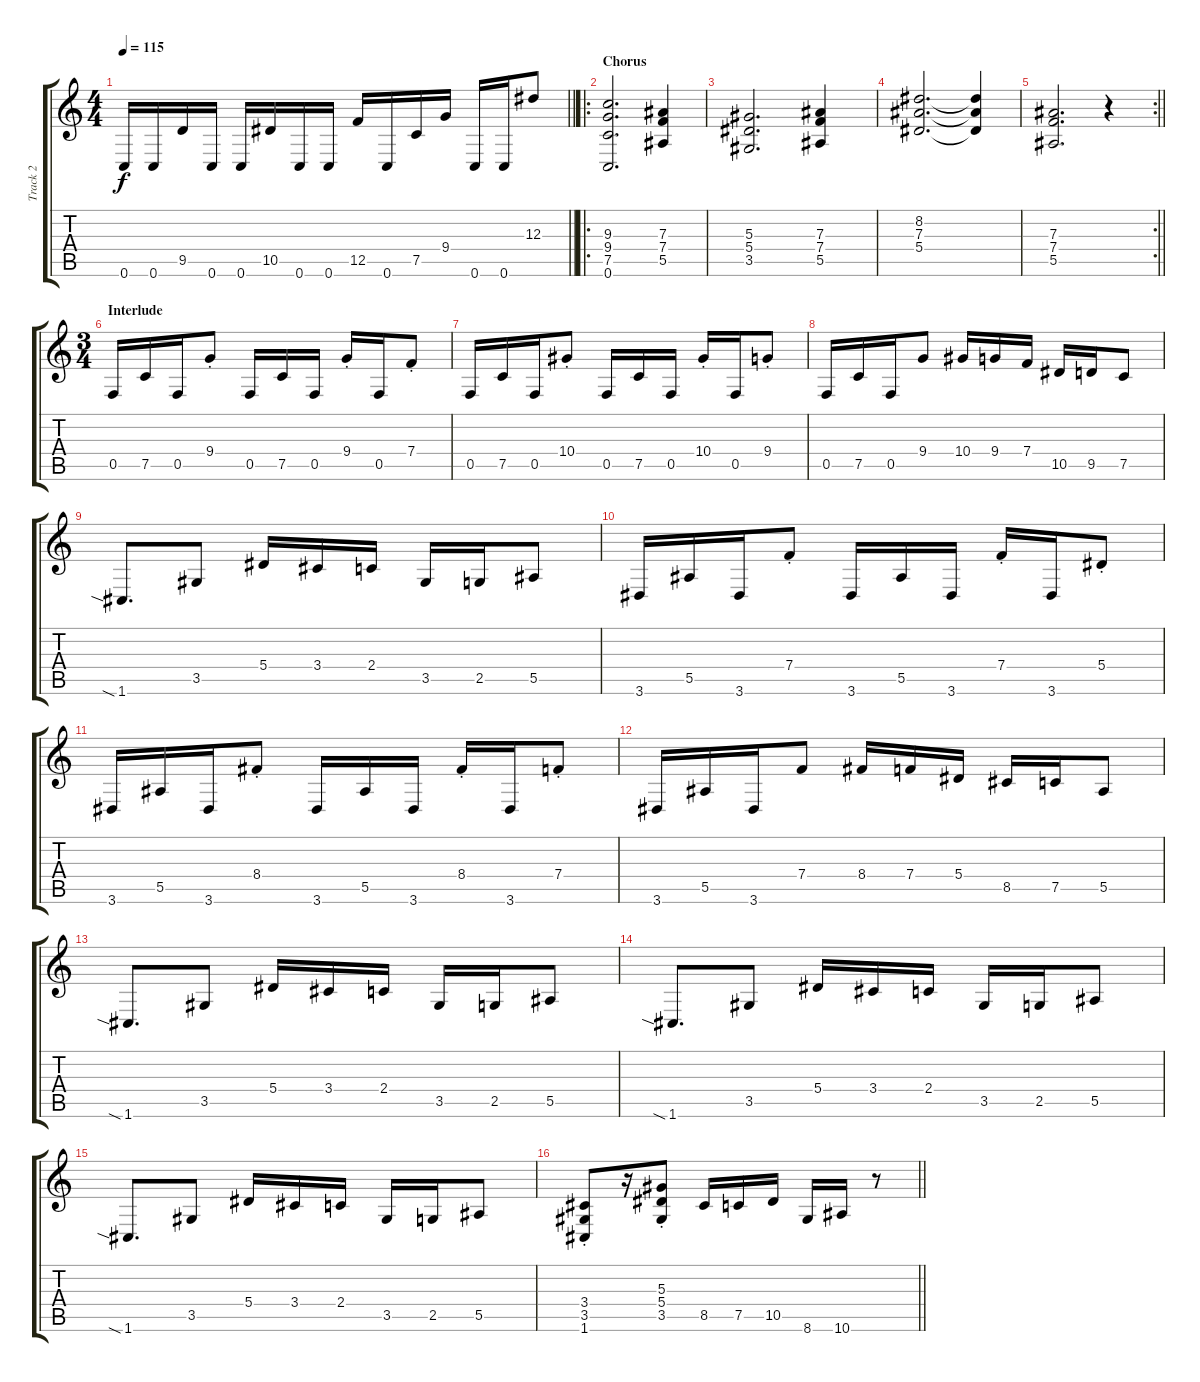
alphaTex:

\track ("Track 2" "Track 2") {instrument distortionguitar}
\staff {score tabs}
\tuning (C4 G3 Eb3 Bb2 F2 C2) {hide}
\ts (4 4)
\tempo 115
\clef g2
\barLineRight lightlight
\ks c
0.6.16{dy f} 0.6.16 9.5.16 0.6.16 0.6.16 10.5.16 0.6.16 0.6.16 12.5.16 0.6.16 7.5.16 9.4.16 0.6.16 0.6.16 12.3.8 |
\ro
\section ("" "Chorus")
(9.3 9.4 7.5 0.6).2{d} (7.3 7.4 5.5).4 |
(5.3 5.4 3.5).2{d} (7.3 7.4 5.5).4 |
(8.2 7.3 5.4).2{d} (8.2{t} 7.3{t} 5.4{t}).4 |
\rc 2
\barLineRight lightlight
(7.3 7.4 5.5).2{d} r.4 |
\ts (3 4)
\section ("" "Interlude")
0.5.16 7.5.16 0.5.16 9.4{st}.8 0.5.16 7.5.16 0.5.16 9.4{st}.16 0.5.16 7.4{st}.8 |
0.5.16 7.5.16 0.5.16 10.4{st}.8 0.5.16 7.5.16 0.5.16 10.4{st}.16 0.5.16 9.4{st}.8 |
0.5.16 7.5.16 0.5.16 9.4.8 10.4.16 9.4.16 7.4.16 10.5.16 9.5.16 7.5.8 |
1.6{sia}.8{d} 3.5.8 5.4.16 3.4.16 2.4.16 3.5.16 2.5.16 5.5.8 |
3.6.16 5.5.16 3.6.16 7.4{st}.8 3.6.16 5.5.16 3.6.16 7.4{st}.16 3.6.16 5.4{st}.8 |
3.6.16 5.5.16 3.6.16 8.4{st}.8 3.6.16 5.5.16 3.6.16 8.4{st}.16 3.6.16 7.4{st}.8 |
3.6.16 5.5.16 3.6.16 7.4.8 8.4.16 7.4.16 5.4.16 8.5.16 7.5.16 5.5.8 |
1.6{sia}.8{d} 3.5.8 5.4.16 3.4.16 2.4.16 3.5.16 2.5.16 5.5.8 |
1.6{sia}.8{d} 3.5.8 5.4.16 3.4.16 2.4.16 3.5.16 2.5.16 5.5.8 |
1.6{sia}.8{d} 3.5.8 5.4.16 3.4.16 2.4.16 3.5.16 2.5.16 5.5.8 |
\barLineRight lightlight
(3.4{st} 3.5{st} 1.6{st}).8 r.16 (5.3{st} 5.4 3.5).8 8.5.16 7.5.16 10.5.16 8.6.16 10.6.16 r.8
